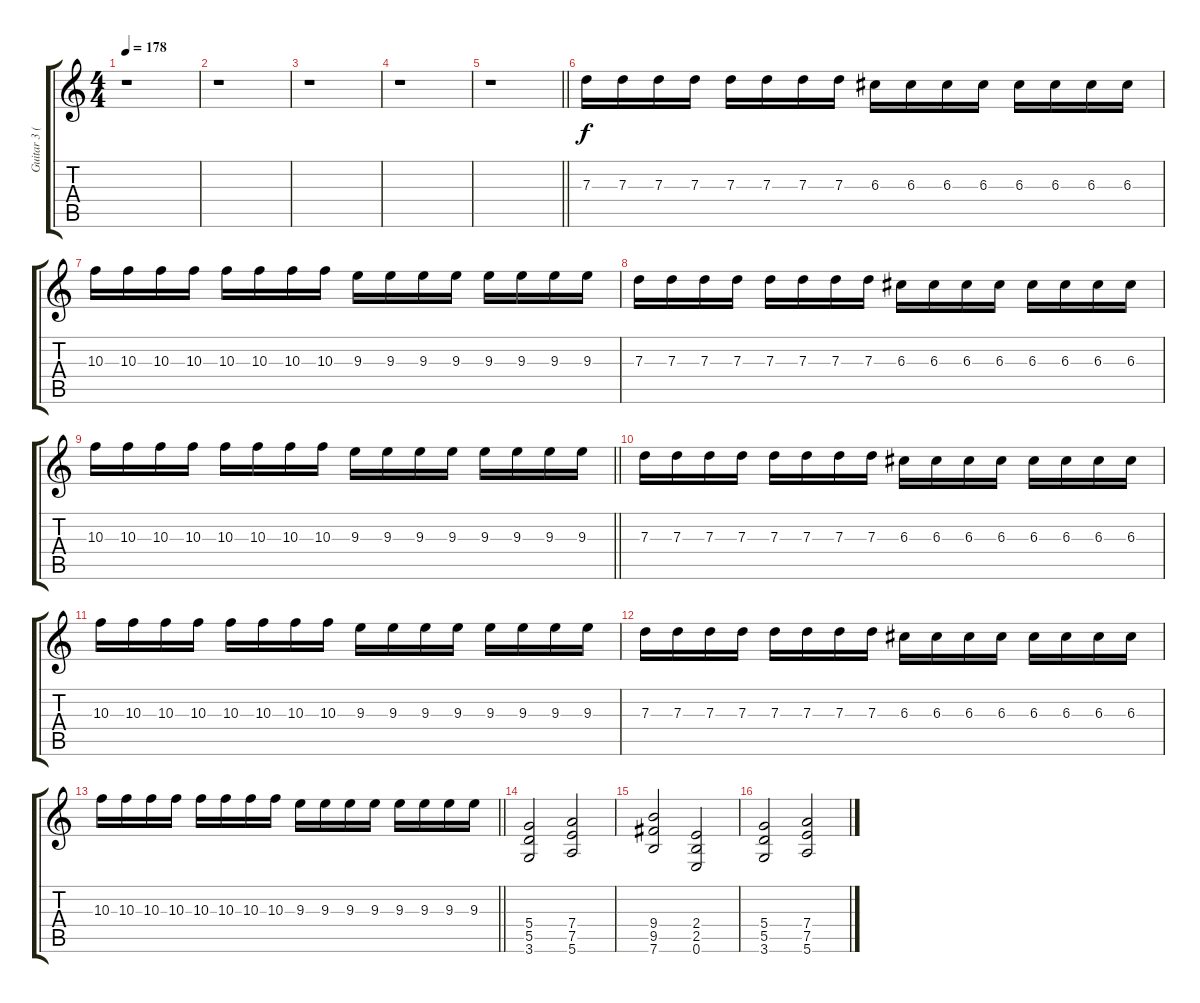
\track ("Guitar 3 (Extra)" "Guitar 3 (") {instrument distortionguitar}
\staff {score tabs}
\tuning (E4 B3 G3 D3 A2 E2) {hide}
\ts (4 4)
\tempo 178
\clef g2
\ks c
r.1{dy f} |
r.1 |
r.1 |
r.1 |
\barLineRight lightlight
r.1 |
7.3.16 7.3.16 7.3.16 7.3.16 7.3.16 7.3.16 7.3.16 7.3.16 6.3.16 6.3.16 6.3.16 6.3.16 6.3.16 6.3.16 6.3.16 6.3.16 |
10.3.16 10.3.16 10.3.16 10.3.16 10.3.16 10.3.16 10.3.16 10.3.16 9.3.16 9.3.16 9.3.16 9.3.16 9.3.16 9.3.16 9.3.16 9.3.16 |
7.3.16 7.3.16 7.3.16 7.3.16 7.3.16 7.3.16 7.3.16 7.3.16 6.3.16 6.3.16 6.3.16 6.3.16 6.3.16 6.3.16 6.3.16 6.3.16 |
\barLineRight lightlight
10.3.16 10.3.16 10.3.16 10.3.16 10.3.16 10.3.16 10.3.16 10.3.16 9.3.16 9.3.16 9.3.16 9.3.16 9.3.16 9.3.16 9.3.16 9.3.16 |
7.3.16 7.3.16 7.3.16 7.3.16 7.3.16 7.3.16 7.3.16 7.3.16 6.3.16 6.3.16 6.3.16 6.3.16 6.3.16 6.3.16 6.3.16 6.3.16 |
10.3.16 10.3.16 10.3.16 10.3.16 10.3.16 10.3.16 10.3.16 10.3.16 9.3.16 9.3.16 9.3.16 9.3.16 9.3.16 9.3.16 9.3.16 9.3.16 |
7.3.16 7.3.16 7.3.16 7.3.16 7.3.16 7.3.16 7.3.16 7.3.16 6.3.16 6.3.16 6.3.16 6.3.16 6.3.16 6.3.16 6.3.16 6.3.16 |
\barLineRight lightlight
10.3.16 10.3.16 10.3.16 10.3.16 10.3.16 10.3.16 10.3.16 10.3.16 9.3.16 9.3.16 9.3.16 9.3.16 9.3.16 9.3.16 9.3.16 9.3.16 |
(5.4 5.5 3.6).2 (7.4 7.5 5.6).2 |
(9.4 9.5 7.6).2 (2.4 2.5 0.6).2 |
(5.4 5.5 3.6).2 (7.4 7.5 5.6).2
